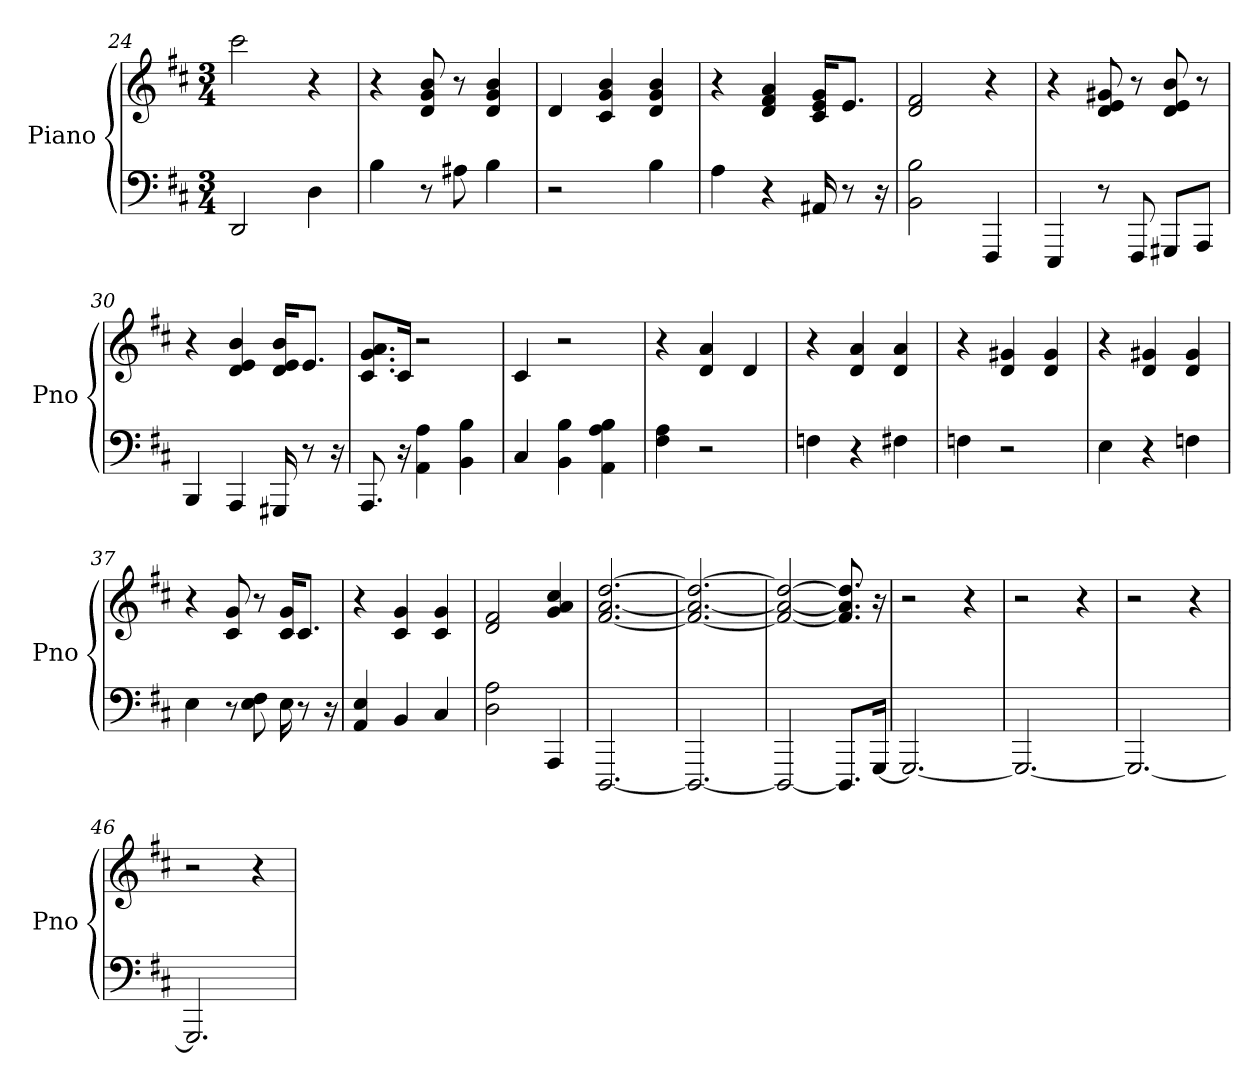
**kern	**kern
*part1	*part1
*staff2	*staff1
*I"Piano	*
*I'Pno	*
*clefF4	*clefG2
*k[f#c#]	*k[f#c#]
*D:	*D:
*M3/4	*M3/4
=24	=24
2DD	2ccc#
4D	4r
=25	=25
4B	4r
8r	8b 8g 8d
8A#	8r
4B	4b 4d 4g
=26	=26
2r	4d
.	4c# 4b 4g
4B	4d 4b 4g
=27	=27
4A	4r
4r	4d 4f# 4a
16AA#	16e/ 16c#/ 16g/KL
8r	8.e/J
16r	.
=28	=28
2BB 2B	2f# 2d
4FFF#	4r
=29	=29
4EEE	4r
8r	8e 8d 8g#
8FFF#	8r
8GGG#/L	8e 8b 8d
8AAA/J	8r
=30	=30
4BBB	4r
4AAA	4e 4b 4d
16GGG#	16e/ 16b/ 16d/KL
8r	8.e/J
16r	.
=31	=31
8.AAA	8.a/ 8.g/ 8.c#/L
16r	16c#/Jk
4AA 4A	2r
4BB 4B	.
=32	=32
4C#	4c#
4B 4BB	2r
4AA 4A 4B	.
=33	=33
4A 4F#	4r
2r	4a 4d
.	4d
=34	=34
4F	4r
4r	4a 4d
4F#	4a 4d
=35	=35
4F	4r
2r	4g# 4d
.	4g# 4d
=36	=36
4E	4r
4r	4g# 4d
4F	4g# 4d
=37	=37
4E	4r
8r	8g 8c#
8E 8F#	8r
16E	16g/ 16c#/KL
8r	8.c#/J
16r	.
=38	=38
4AA 4E	4r
4BB	4g 4c#
4C#	4g 4c#
=39	=39
2D 2A	2f# 2d
4AAA	4g 4cc# 4a
=40	=40
[2.DDD	[2.f# [2.a [2.dd
=41	=41
2.DDD_	2.f#_ 2.a_ 2.dd_
=42	=42
2DDD_	2f#_ 2a_ 2dd_
8.DDD/L]	8.f#] 8.a] 8.dd]
[16GGG/Jk	16r
=43	=43
2.GGG_	2r
.	4r
=44	=44
2.GGG_	2r
.	4r
=45	=45
2.GGG_	2r
.	4r
=46	=46
2.GGG]	2r
.	4r
=	=
*-	*-
